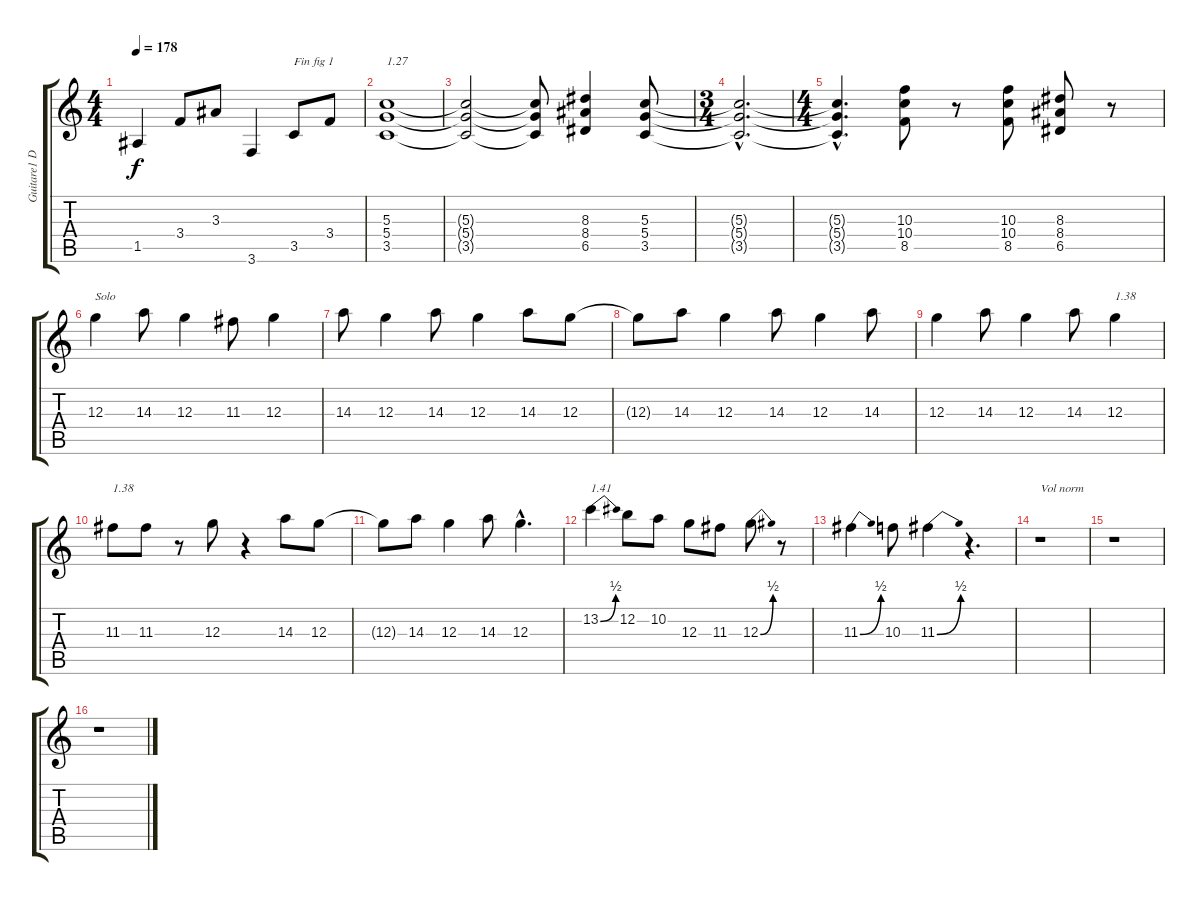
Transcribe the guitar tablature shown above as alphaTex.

\track ("Guitare1 Dr-D" "Guitare1 D") {instrument distortionguitar}
\staff {score tabs}
\tuning (E4 B3 G3 D3 A2 D2) {hide}
\ts (4 4)
\tempo 178
\clef g2
\ks c
1.5.4{dy f} 3.4.8 3.3.8 3.6.4 3.5.8{txt "Fin fig 1"} 3.4.8 |
(5.3 5.4 3.5).1{txt "1.27"} |
(5.3{t} 5.4{t} 3.5{t}).2 (5.3{t} 5.4{t} 3.5{t}).8 (8.3 8.4 6.5).4 (5.3 5.4 3.5).8 |
\ts (3 4)
(5.3{hac t} 5.4{hac t} 3.5{hac t}).2{d} |
\ts (4 4)
(5.3{hac t} 5.4{hac t} 3.5{hac t}).4{d} (10.3 10.4 8.5).8 r.8 (10.3 10.4 8.5).8 (8.3 8.4 6.5).8 r.8 |
12.3.4{txt "Solo" volume 16 balance 8} 14.3.8 12.3.4 11.3.8 12.3.4 |
14.3.8 12.3.4 14.3.8 12.3.4 14.3.8 12.3.8 |
12.3{t}.8 14.3.8 12.3.4 14.3.8 12.3.4 14.3.8 |
12.3.4 14.3.8 12.3.4 14.3.8 12.3.4{txt "1.38"} |
11.3.8{txt "1.38"} 11.3.8 r.8 12.3.8 r.4 14.3.8 12.3.8 |
12.3{t}.8 14.3.8 12.3.4 14.3.8 12.3{hac}.4{d} |
13.2{be (bend 0 0 60 2)}.4{txt "1.41"} 12.2.8 10.2.8 12.3.8 11.3.8 12.3{be (bend 0 0 60 2)}.8 r.8 |
11.3{be (bend 0 0 60 2)}.4 10.3.8 11.3{be (bend 0 0 60 2)}.4 r.4{d} |
r.1{txt "Vol norm" volume 13 balance 11} |
r.1 |
r.1
